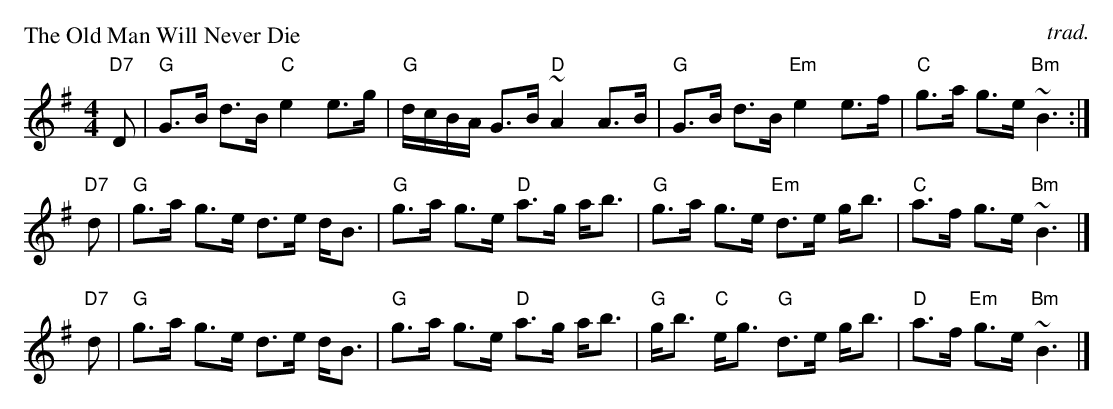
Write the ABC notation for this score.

X:1
P: The Old Man Will Never Die
C: trad.
L: 1/8
M: 4/4
K: G
"D7"D |\
"G"G>B d>B "C"e2 e>g | "G"d/c/B/A/ G>B "D"~A2 A>B |\
"G"G>B d>B "Em"e2 e>f | "C"g>a g>e "Bm"~B3 :|
"D7"d |\
"G"g>a g>e d>e d<B | "G"g>a g>e "D" a>g a<b |\
"G"g>a g>e "Em"d>e g<b | "C"a>f g>e "Bm"~B3 |]
"D7"d |\
"G"g>a g>e d>e d<B | "G"g>a g>e "D" a>g a<b |\
"G"g<b "C"e<g "G"d>e g<b | "D"a>f "Em"g>e "Bm"~B3 |]
